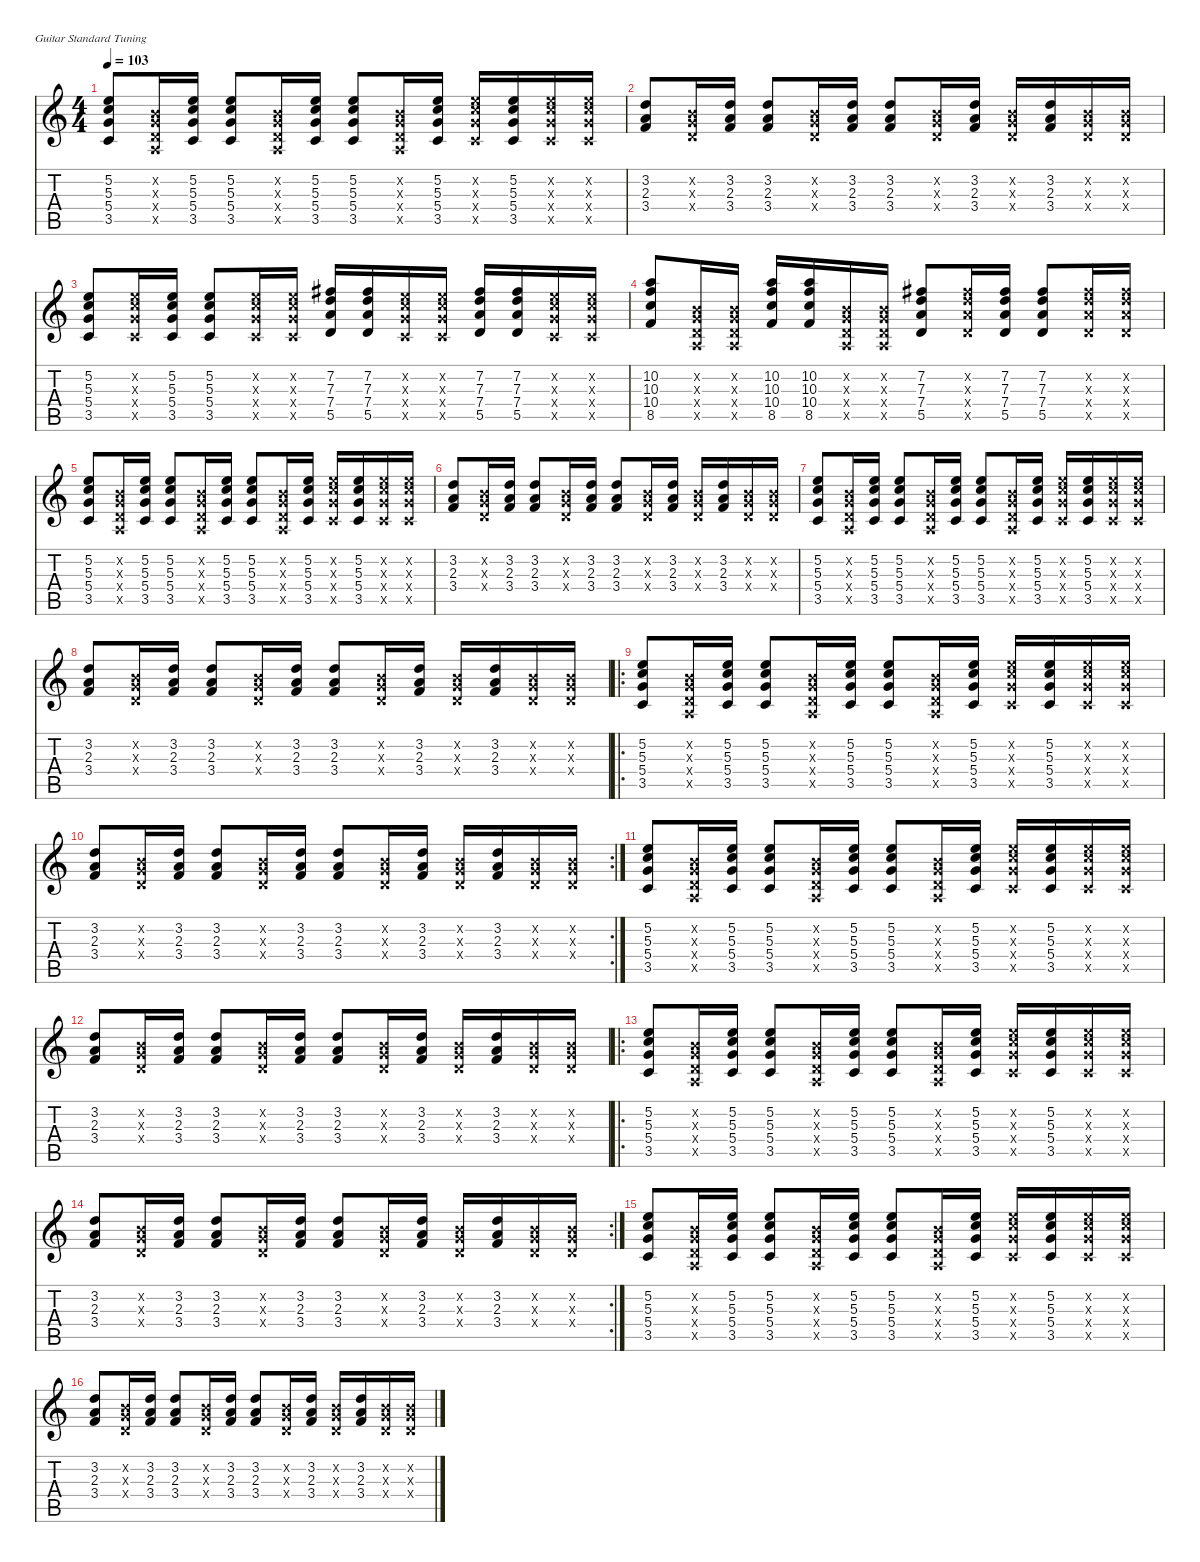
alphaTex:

\defaultSystemsLayout 4
\hideDynamics
\bracketExtendMode nobrackets
\singleTrackTrackNamePolicy hidden
\multiTrackTrackNamePolicy hidden
\otherSystemsTrackNameOrientation horizontal
\track ("Guitar 1" "el.guit.") {instrument electricguitarclean}
\staff {score tabs}
\tuning (E4 B3 G3 D3 A2 E2)
\ts (4 4)
\tempo 103
\clef g2
\ks c
(5.2 5.3 5.4 3.5).8{dy f beam Up} (0.2{x} 0.3{x} 0.4{x} 0.5{x}).16{beam Up} (5.2 5.3 5.4 3.5).16{beam Up} (5.2 5.3 5.4 3.5).8{beam Up} (0.2{x} 0.3{x} 0.4{x} 0.5{x}).16{beam Up} (5.2 5.3 5.4 3.5).16{beam Up} (5.2 5.3 5.4 3.5).8{beam Up} (0.2{x} 0.3{x} 0.4{x} 0.5{x}).16{beam Up} (5.2 5.3 5.4 3.5).16{beam Up} (5.2{x} 5.3{x} 5.4{x} 3.5{x}).16{beam Up} (5.2 5.3 5.4 3.5).16{beam Up} (5.2{x} 5.3{x} 5.4{x} 3.5{x}).16{beam Up} (5.2{x} 5.3{x} 5.4{x} 3.5{x}).16{beam Up} |
(3.2 2.3 3.4).8{beam Up} (0.2{x} 0.3{x} 0.4{x}).16{beam Up} (3.2 2.3 3.4).16{beam Up} (3.2 2.3 3.4).8{beam Up} (0.2{x} 0.3{x} 0.4{x}).16{beam Up} (3.2 2.3 3.4).16{beam Up} (3.2 2.3 3.4).8{beam Up} (0.2{x} 0.3{x} 0.4{x}).16{beam Up} (3.2 2.3 3.4).16{beam Up} (0.2{x} 0.3{x} 0.4{x}).16{beam Up} (3.2 2.3 3.4).16{beam Up} (0.2{x} 0.3{x} 0.4{x}).16{beam Up} (0.2{x} 0.3{x} 0.4{x}).16{beam Up} |
(5.2 5.3 5.4 3.5).8{beam Up} (5.2{x} 5.3{x} 5.4{x} 3.5{x}).16{beam Up} (5.2 5.3 5.4 3.5).16{beam Up} (5.2 5.3 5.4 3.5).8{beam Up} (5.2{x} 5.3{x} 5.4{x} 3.5{x}).16{beam Up} (5.2{x} 5.3{x} 5.4{x} 3.5{x}).16{beam Up} (7.2{acc #} 7.3 7.4 5.5).16{beam Up} (7.2{acc #} 7.3 7.4 5.5).16{beam Up} (5.2{x} 5.3{x} 5.4{x} 3.5{x}).16{beam Up} (5.2{x} 5.3{x} 5.4{x} 3.5{x}).16{beam Up} (7.2{acc #} 7.3 7.4 5.5).16{beam Up} (7.2{acc #} 7.3 7.4 5.5).16{beam Up} (5.2{x} 5.3{x} 5.4{x} 3.5{x}).16{beam Up} (5.2{x} 5.3{x} 5.4{x} 3.5{x}).16{beam Up} |
(10.2 10.3 10.4 8.5).8{beam Up} (0.2{x} 0.3{x} 0.4{x} 0.5{x}).16{beam Up} (0.2{x} 0.3{x} 0.4{x} 0.5{x}).16{beam Up} (10.2 10.3 10.4 8.5).16{beam Up} (10.2 10.3 10.4 8.5).16{beam Up} (0.2{x} 0.3{x} 0.4{x} 0.5{x}).16{beam Up} (0.2{x} 0.3{x} 0.4{x} 0.5{x}).16{beam Up} (7.2{acc #} 7.3 7.4 5.5).8{beam Up} (7.2{x acc #} 7.3{x} 7.4{x} 5.5{x}).16{beam Up} (7.2{acc #} 7.3 7.4 5.5).16{beam Up} (7.2{acc #} 7.3 7.4 5.5).8{beam Up} (7.2{x acc #} 7.3{x} 7.4{x} 5.5{x}).16{beam Up} (7.2{x acc #} 7.3{x} 7.4{x} 5.5{x}).16{beam Up} |
(5.2 5.3 5.4 3.5).8{beam Up} (0.2{x} 0.3{x} 0.4{x} 0.5{x}).16{beam Up} (5.2 5.3 5.4 3.5).16{beam Up} (5.2 5.3 5.4 3.5).8{beam Up} (0.2{x} 0.3{x} 0.4{x} 0.5{x}).16{beam Up} (5.2 5.3 5.4 3.5).16{beam Up} (5.2 5.3 5.4 3.5).8{beam Up} (0.2{x} 0.3{x} 0.4{x} 0.5{x}).16{beam Up} (5.2 5.3 5.4 3.5).16{beam Up} (5.2{x} 5.3{x} 5.4{x} 3.5{x}).16{beam Up} (5.2 5.3 5.4 3.5).16{beam Up} (5.2{x} 5.3{x} 5.4{x} 3.5{x}).16{beam Up} (5.2{x} 5.3{x} 5.4{x} 3.5{x}).16{beam Up} |
(3.2 2.3 3.4).8{beam Up} (0.2{x} 0.3{x} 0.4{x}).16{beam Up} (3.2 2.3 3.4).16{beam Up} (3.2 2.3 3.4).8{beam Up} (0.2{x} 0.3{x} 0.4{x}).16{beam Up} (3.2 2.3 3.4).16{beam Up} (3.2 2.3 3.4).8{beam Up} (0.2{x} 0.3{x} 0.4{x}).16{beam Up} (3.2 2.3 3.4).16{beam Up} (0.2{x} 0.3{x} 0.4{x}).16{beam Up} (3.2 2.3 3.4).16{beam Up} (0.2{x} 0.3{x} 0.4{x}).16{beam Up} (0.2{x} 0.3{x} 0.4{x}).16{beam Up} |
(5.2 5.3 5.4 3.5).8{beam Up} (0.2{x} 0.3{x} 0.4{x} 0.5{x}).16{beam Up} (5.2 5.3 5.4 3.5).16{beam Up} (5.2 5.3 5.4 3.5).8{beam Up} (0.2{x} 0.3{x} 0.4{x} 0.5{x}).16{beam Up} (5.2 5.3 5.4 3.5).16{beam Up} (5.2 5.3 5.4 3.5).8{beam Up} (0.2{x} 0.3{x} 0.4{x} 0.5{x}).16{beam Up} (5.2 5.3 5.4 3.5).16{beam Up} (5.2{x} 5.3{x} 5.4{x} 3.5{x}).16{beam Up} (5.2 5.3 5.4 3.5).16{beam Up} (5.2{x} 5.3{x} 5.4{x} 3.5{x}).16{beam Up} (5.2{x} 5.3{x} 5.4{x} 3.5{x}).16{beam Up} |
(3.2 2.3 3.4).8{beam Up} (0.2{x} 0.3{x} 0.4{x}).16{beam Up} (3.2 2.3 3.4).16{beam Up} (3.2 2.3 3.4).8{beam Up} (0.2{x} 0.3{x} 0.4{x}).16{beam Up} (3.2 2.3 3.4).16{beam Up} (3.2 2.3 3.4).8{beam Up} (0.2{x} 0.3{x} 0.4{x}).16{beam Up} (3.2 2.3 3.4).16{beam Up} (0.2{x} 0.3{x} 0.4{x}).16{beam Up} (3.2 2.3 3.4).16{beam Up} (0.2{x} 0.3{x} 0.4{x}).16{beam Up} (0.2{x} 0.3{x} 0.4{x}).16{beam Up} |
\ro
(5.2 5.3 5.4 3.5).8{beam Up} (0.2{x} 0.3{x} 0.4{x} 0.5{x}).16{beam Up} (5.2 5.3 5.4 3.5).16{beam Up} (5.2 5.3 5.4 3.5).8{beam Up} (0.2{x} 0.3{x} 0.4{x} 0.5{x}).16{beam Up} (5.2 5.3 5.4 3.5).16{beam Up} (5.2 5.3 5.4 3.5).8{beam Up} (0.2{x} 0.3{x} 0.4{x} 0.5{x}).16{beam Up} (5.2 5.3 5.4 3.5).16{beam Up} (5.2{x} 5.3{x} 5.4{x} 3.5{x}).16{beam Up} (5.2 5.3 5.4 3.5).16{beam Up} (5.2{x} 5.3{x} 5.4{x} 3.5{x}).16{beam Up} (5.2{x} 5.3{x} 5.4{x} 3.5{x}).16{beam Up} |
\rc 2
(3.2 2.3 3.4).8{beam Up} (0.2{x} 0.3{x} 0.4{x}).16{beam Up} (3.2 2.3 3.4).16{beam Up} (3.2 2.3 3.4).8{beam Up} (0.2{x} 0.3{x} 0.4{x}).16{beam Up} (3.2 2.3 3.4).16{beam Up} (3.2 2.3 3.4).8{beam Up} (0.2{x} 0.3{x} 0.4{x}).16{beam Up} (3.2 2.3 3.4).16{beam Up} (0.2{x} 0.3{x} 0.4{x}).16{beam Up} (3.2 2.3 3.4).16{beam Up} (0.2{x} 0.3{x} 0.4{x}).16{beam Up} (0.2{x} 0.3{x} 0.4{x}).16{beam Up} |
(5.2 5.3 5.4 3.5).8{beam Up} (0.2{x} 0.3{x} 0.4{x} 0.5{x}).16{beam Up} (5.2 5.3 5.4 3.5).16{beam Up} (5.2 5.3 5.4 3.5).8{beam Up} (0.2{x} 0.3{x} 0.4{x} 0.5{x}).16{beam Up} (5.2 5.3 5.4 3.5).16{beam Up} (5.2 5.3 5.4 3.5).8{beam Up} (0.2{x} 0.3{x} 0.4{x} 0.5{x}).16{beam Up} (5.2 5.3 5.4 3.5).16{beam Up} (5.2{x} 5.3{x} 5.4{x} 3.5{x}).16{beam Up} (5.2 5.3 5.4 3.5).16{beam Up} (5.2{x} 5.3{x} 5.4{x} 3.5{x}).16{beam Up} (5.2{x} 5.3{x} 5.4{x} 3.5{x}).16{beam Up} |
(3.2 2.3 3.4).8{beam Up} (0.2{x} 0.3{x} 0.4{x}).16{beam Up} (3.2 2.3 3.4).16{beam Up} (3.2 2.3 3.4).8{beam Up} (0.2{x} 0.3{x} 0.4{x}).16{beam Up} (3.2 2.3 3.4).16{beam Up} (3.2 2.3 3.4).8{beam Up} (0.2{x} 0.3{x} 0.4{x}).16{beam Up} (3.2 2.3 3.4).16{beam Up} (0.2{x} 0.3{x} 0.4{x}).16{beam Up} (3.2 2.3 3.4).16{beam Up} (0.2{x} 0.3{x} 0.4{x}).16{beam Up} (0.2{x} 0.3{x} 0.4{x}).16{beam Up} |
\ro
(5.2 5.3 5.4 3.5).8{beam Up} (0.2{x} 0.3{x} 0.4{x} 0.5{x}).16{beam Up} (5.2 5.3 5.4 3.5).16{beam Up} (5.2 5.3 5.4 3.5).8{beam Up} (0.2{x} 0.3{x} 0.4{x} 0.5{x}).16{beam Up} (5.2 5.3 5.4 3.5).16{beam Up} (5.2 5.3 5.4 3.5).8{beam Up} (0.2{x} 0.3{x} 0.4{x} 0.5{x}).16{beam Up} (5.2 5.3 5.4 3.5).16{beam Up} (5.2{x} 5.3{x} 5.4{x} 3.5{x}).16{beam Up} (5.2 5.3 5.4 3.5).16{beam Up} (5.2{x} 5.3{x} 5.4{x} 3.5{x}).16{beam Up} (5.2{x} 5.3{x} 5.4{x} 3.5{x}).16{beam Up} |
\rc 2
(3.2 2.3 3.4).8{beam Up} (0.2{x} 0.3{x} 0.4{x}).16{beam Up} (3.2 2.3 3.4).16{beam Up} (3.2 2.3 3.4).8{beam Up} (0.2{x} 0.3{x} 0.4{x}).16{beam Up} (3.2 2.3 3.4).16{beam Up} (3.2 2.3 3.4).8{beam Up} (0.2{x} 0.3{x} 0.4{x}).16{beam Up} (3.2 2.3 3.4).16{beam Up} (0.2{x} 0.3{x} 0.4{x}).16{beam Up} (3.2 2.3 3.4).16{beam Up} (0.2{x} 0.3{x} 0.4{x}).16{beam Up} (0.2{x} 0.3{x} 0.4{x}).16{beam Up} |
(5.2 5.3 5.4 3.5).8{beam Up} (0.2{x} 0.3{x} 0.4{x} 0.5{x}).16{beam Up} (5.2 5.3 5.4 3.5).16{beam Up} (5.2 5.3 5.4 3.5).8{beam Up} (0.2{x} 0.3{x} 0.4{x} 0.5{x}).16{beam Up} (5.2 5.3 5.4 3.5).16{beam Up} (5.2 5.3 5.4 3.5).8{beam Up} (0.2{x} 0.3{x} 0.4{x} 0.5{x}).16{beam Up} (5.2 5.3 5.4 3.5).16{beam Up} (5.2{x} 5.3{x} 5.4{x} 3.5{x}).16{beam Up} (5.2 5.3 5.4 3.5).16{beam Up} (5.2{x} 5.3{x} 5.4{x} 3.5{x}).16{beam Up} (5.2{x} 5.3{x} 5.4{x} 3.5{x}).16{beam Up} |
(3.2 2.3 3.4).8{beam Up} (0.2{x} 0.3{x} 0.4{x}).16{beam Up} (3.2 2.3 3.4).16{beam Up} (3.2 2.3 3.4).8{beam Up} (0.2{x} 0.3{x} 0.4{x}).16{beam Up} (3.2 2.3 3.4).16{beam Up} (3.2 2.3 3.4).8{beam Up} (0.2{x} 0.3{x} 0.4{x}).16{beam Up} (3.2 2.3 3.4).16{beam Up} (0.2{x} 0.3{x} 0.4{x}).16{beam Up} (3.2 2.3 3.4).16{beam Up} (0.2{x} 0.3{x} 0.4{x}).16{beam Up} (0.2{x} 0.3{x} 0.4{x}).16{beam Up}
